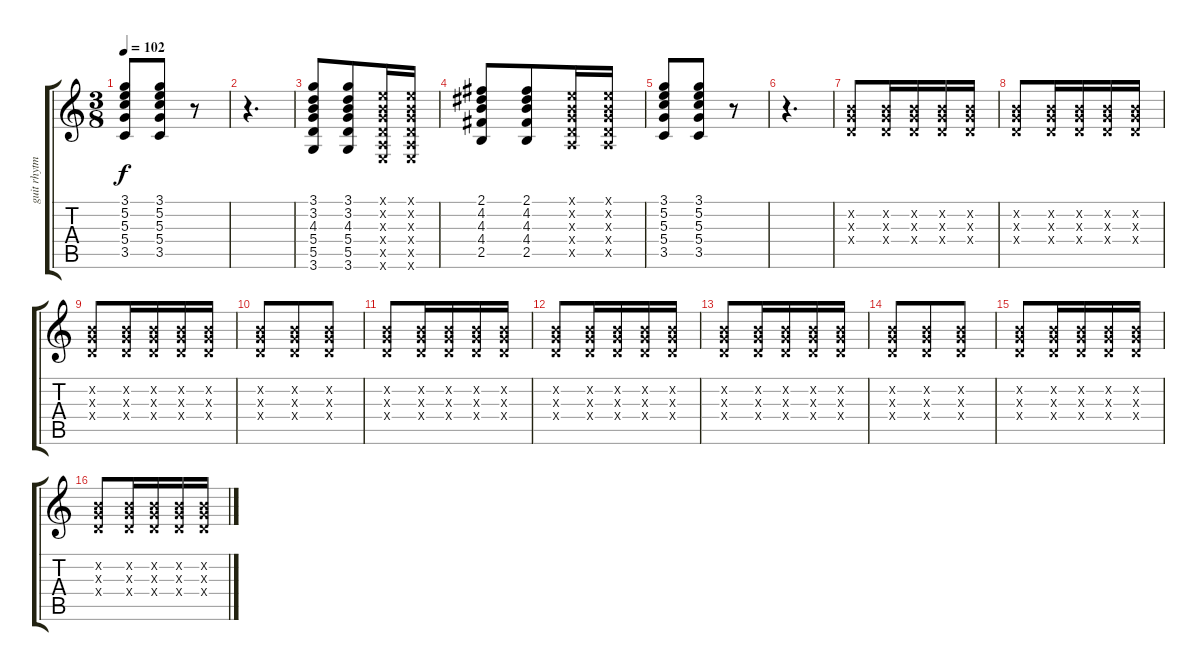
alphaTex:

\track ("guit rhytmique" "guit rhytm") {instrument acousticguitarsteel}
\staff {score tabs}
\tuning (E4 B3 G3 D3 A2 E2) {hide}
\ts (3 8)
\tempo 102
\clef g2
\ks c
(3.1 5.2 5.3 5.4 3.5).8{dy f} (3.1 5.2 5.3 5.4 3.5).8 r.8 |
r.4{d} |
(3.1 3.2 4.3 5.4 5.5 3.6).8 (3.1 3.2 4.3 5.4 5.5 3.6).8 (0.1{x} 0.2{x} 0.3{x} 0.4{x} 0.5{x} 0.6{x}).16 (0.1{x} 0.2{x} 0.3{x} 0.4{x} 0.5{x} 0.6{x}).16 |
(2.1 4.2 4.3 4.4 2.5).8 (2.1 4.2 4.3 4.4 2.5).8 (0.1{x} 0.2{x} 0.3{x} 0.4{x} 0.5{x}).16 (0.1{x} 0.2{x} 0.3{x} 0.4{x} 0.5{x}).16 |
(3.1 5.2 5.3 5.4 3.5).8 (3.1 5.2 5.3 5.4 3.5).8 r.8 |
r.4{d} |
(0.2{x} 0.3{x} 0.4{x}).8 (0.2{x} 0.3{x} 0.4{x}).16 (0.2{x} 0.3{x} 0.4{x}).16 (0.2{x} 0.3{x} 0.4{x}).16 (0.2{x} 0.3{x} 0.4{x}).16 |
(0.2{x} 0.3{x} 0.4{x}).8 (0.2{x} 0.3{x} 0.4{x}).16 (0.2{x} 0.3{x} 0.4{x}).16 (0.2{x} 0.3{x} 0.4{x}).16 (0.2{x} 0.3{x} 0.4{x}).16 |
(0.2{x} 0.3{x} 0.4{x}).8 (0.2{x} 0.3{x} 0.4{x}).16 (0.2{x} 0.3{x} 0.4{x}).16 (0.2{x} 0.3{x} 0.4{x}).16 (0.2{x} 0.3{x} 0.4{x}).16 |
(0.2{x} 0.3{x} 0.4{x}).8 (0.2{x} 0.3{x} 0.4{x}).8 (0.2{x} 0.3{x} 0.4{x}).8 |
(0.2{x} 0.3{x} 0.4{x}).8 (0.2{x} 0.3{x} 0.4{x}).16 (0.2{x} 0.3{x} 0.4{x}).16 (0.2{x} 0.3{x} 0.4{x}).16 (0.2{x} 0.3{x} 0.4{x}).16 |
(0.2{x} 0.3{x} 0.4{x}).8 (0.2{x} 0.3{x} 0.4{x}).16 (0.2{x} 0.3{x} 0.4{x}).16 (0.2{x} 0.3{x} 0.4{x}).16 (0.2{x} 0.3{x} 0.4{x}).16 |
(0.2{x} 0.3{x} 0.4{x}).8 (0.2{x} 0.3{x} 0.4{x}).16 (0.2{x} 0.3{x} 0.4{x}).16 (0.2{x} 0.3{x} 0.4{x}).16 (0.2{x} 0.3{x} 0.4{x}).16 |
(0.2{x} 0.3{x} 0.4{x}).8 (0.2{x} 0.3{x} 0.4{x}).8 (0.2{x} 0.3{x} 0.4{x}).8 |
(0.2{x} 0.3{x} 0.4{x}).8 (0.2{x} 0.3{x} 0.4{x}).16 (0.2{x} 0.3{x} 0.4{x}).16 (0.2{x} 0.3{x} 0.4{x}).16 (0.2{x} 0.3{x} 0.4{x}).16 |
(0.2{x} 0.3{x} 0.4{x}).8 (0.2{x} 0.3{x} 0.4{x}).16 (0.2{x} 0.3{x} 0.4{x}).16 (0.2{x} 0.3{x} 0.4{x}).16 (0.2{x} 0.3{x} 0.4{x}).16
